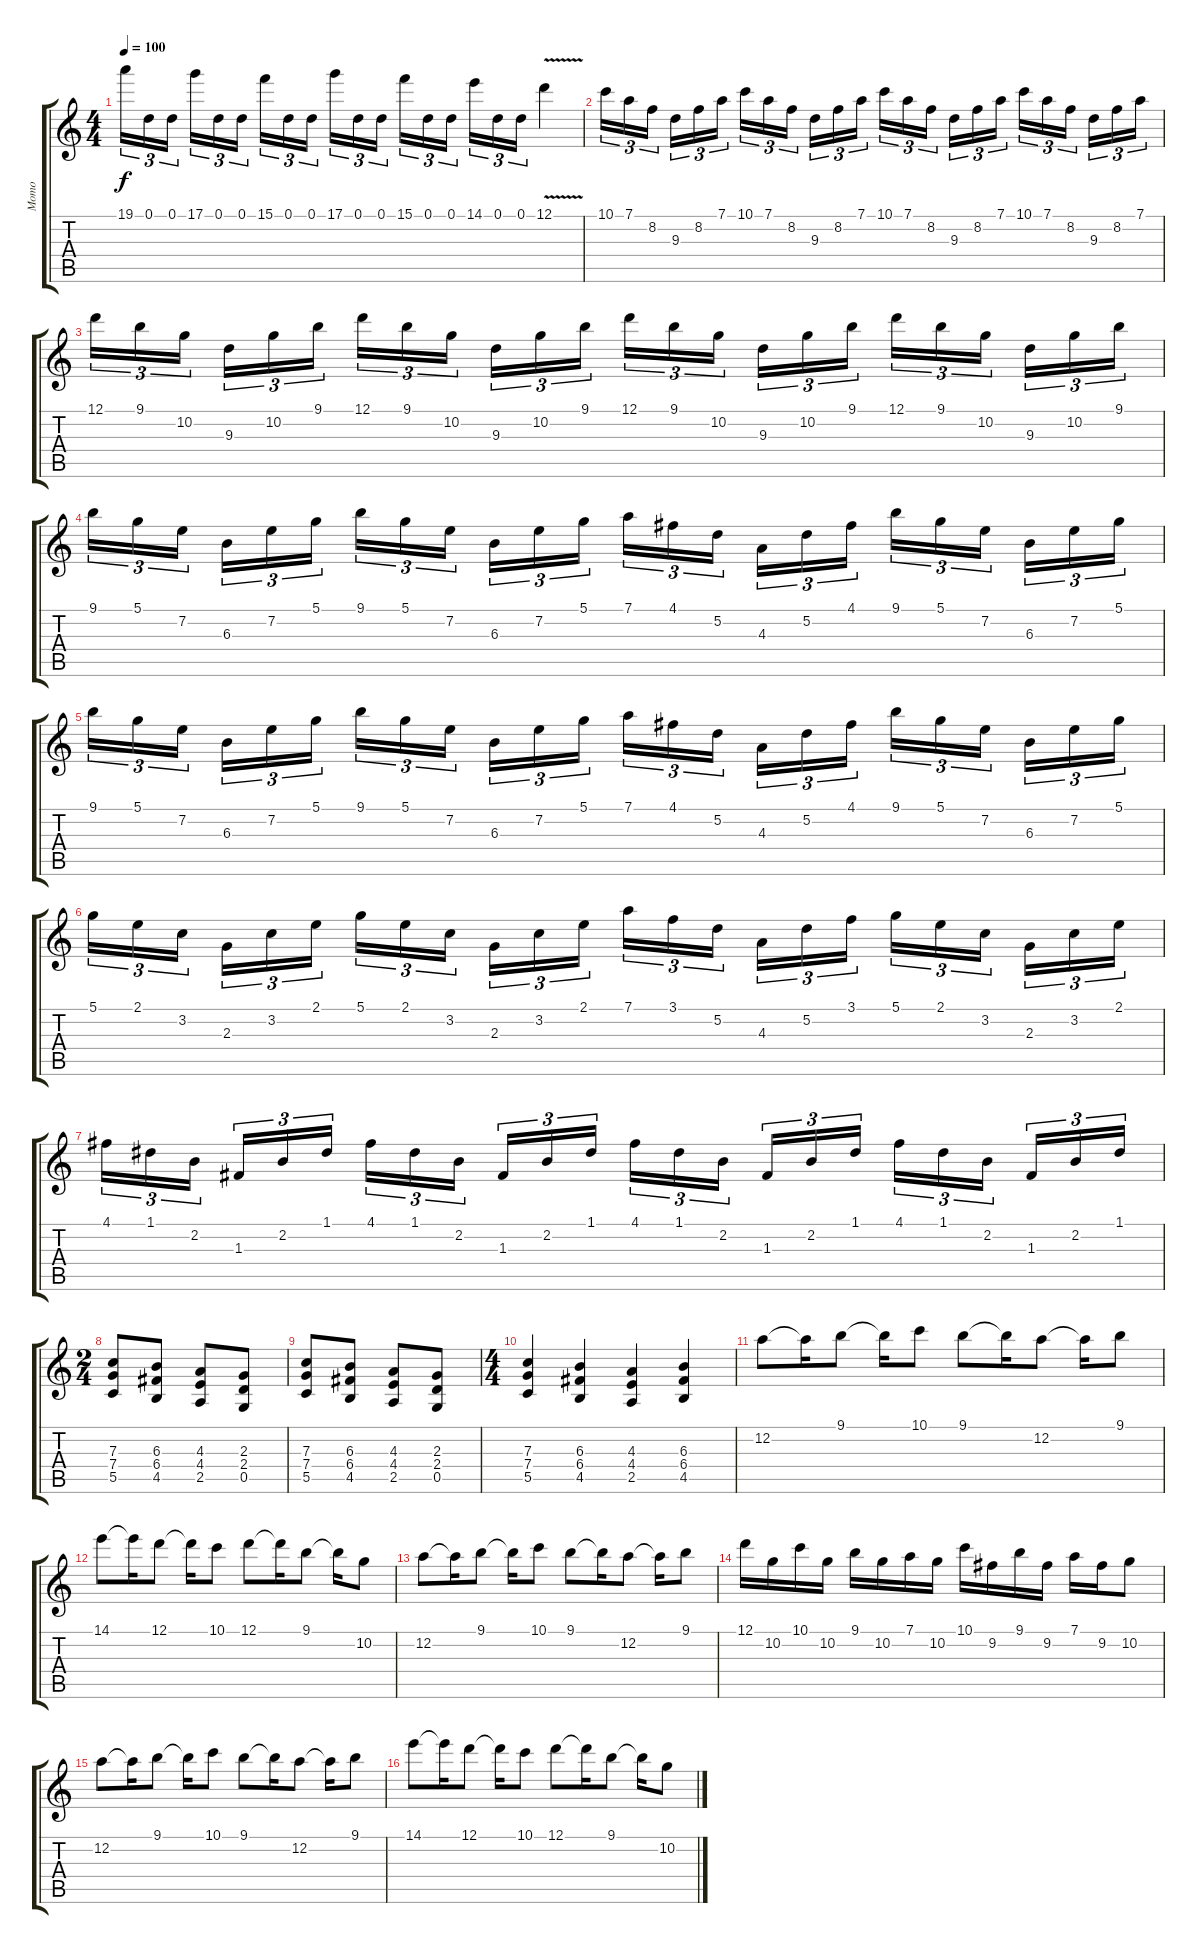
\track ("Momo" "Momo") {instrument distortionguitar}
\staff {score tabs}
\tuning (D4 A3 F3 C3 G2 D2) {hide}
\ts (4 4)
\tempo 100
\clef g2
\ks c
19.1.16{tu (3 2) dy f} 0.1.16{tu (3 2)} 0.1.16{tu (3 2) beam splitsecondary} 17.1.16{tu (3 2)} 0.1.16{tu (3 2)} 0.1.16{tu (3 2)} 15.1.16{tu (3 2)} 0.1.16{tu (3 2)} 0.1.16{tu (3 2) beam splitsecondary} 17.1.16{tu (3 2)} 0.1.16{tu (3 2)} 0.1.16{tu (3 2)} 15.1.16{tu (3 2)} 0.1.16{tu (3 2)} 0.1.16{tu (3 2) beam splitsecondary} 14.1.16{tu (3 2)} 0.1.16{tu (3 2)} 0.1.16{tu (3 2)} 12.1{v}.4 |
10.1.16{tu (3 2)} 7.1.16{tu (3 2)} 8.2.16{tu (3 2) beam splitsecondary} 9.3.16{tu (3 2)} 8.2.16{tu (3 2)} 7.1.16{tu (3 2)} 10.1.16{tu (3 2)} 7.1.16{tu (3 2)} 8.2.16{tu (3 2) beam splitsecondary} 9.3.16{tu (3 2)} 8.2.16{tu (3 2)} 7.1.16{tu (3 2)} 10.1.16{tu (3 2)} 7.1.16{tu (3 2)} 8.2.16{tu (3 2) beam splitsecondary} 9.3.16{tu (3 2)} 8.2.16{tu (3 2)} 7.1.16{tu (3 2)} 10.1.16{tu (3 2)} 7.1.16{tu (3 2)} 8.2.16{tu (3 2) beam splitsecondary} 9.3.16{tu (3 2)} 8.2.16{tu (3 2)} 7.1.16{tu (3 2)} |
12.1.16{tu (3 2)} 9.1.16{tu (3 2)} 10.2.16{tu (3 2) beam splitsecondary} 9.3.16{tu (3 2)} 10.2.16{tu (3 2)} 9.1.16{tu (3 2)} 12.1.16{tu (3 2)} 9.1.16{tu (3 2)} 10.2.16{tu (3 2) beam splitsecondary} 9.3.16{tu (3 2)} 10.2.16{tu (3 2)} 9.1.16{tu (3 2)} 12.1.16{tu (3 2)} 9.1.16{tu (3 2)} 10.2.16{tu (3 2) beam splitsecondary} 9.3.16{tu (3 2)} 10.2.16{tu (3 2)} 9.1.16{tu (3 2)} 12.1.16{tu (3 2)} 9.1.16{tu (3 2)} 10.2.16{tu (3 2) beam splitsecondary} 9.3.16{tu (3 2)} 10.2.16{tu (3 2)} 9.1.16{tu (3 2)} |
9.1.16{tu (3 2)} 5.1.16{tu (3 2)} 7.2.16{tu (3 2) beam splitsecondary} 6.3.16{tu (3 2)} 7.2.16{tu (3 2)} 5.1.16{tu (3 2)} 9.1.16{tu (3 2)} 5.1.16{tu (3 2)} 7.2.16{tu (3 2) beam splitsecondary} 6.3.16{tu (3 2)} 7.2.16{tu (3 2)} 5.1.16{tu (3 2)} 7.1.16{tu (3 2)} 4.1.16{tu (3 2)} 5.2.16{tu (3 2) beam splitsecondary} 4.3.16{tu (3 2)} 5.2.16{tu (3 2)} 4.1.16{tu (3 2)} 9.1.16{tu (3 2)} 5.1.16{tu (3 2)} 7.2.16{tu (3 2) beam splitsecondary} 6.3.16{tu (3 2)} 7.2.16{tu (3 2)} 5.1.16{tu (3 2)} |
9.1.16{tu (3 2)} 5.1.16{tu (3 2)} 7.2.16{tu (3 2) beam splitsecondary} 6.3.16{tu (3 2)} 7.2.16{tu (3 2)} 5.1.16{tu (3 2)} 9.1.16{tu (3 2)} 5.1.16{tu (3 2)} 7.2.16{tu (3 2) beam splitsecondary} 6.3.16{tu (3 2)} 7.2.16{tu (3 2)} 5.1.16{tu (3 2)} 7.1.16{tu (3 2)} 4.1.16{tu (3 2)} 5.2.16{tu (3 2) beam splitsecondary} 4.3.16{tu (3 2)} 5.2.16{tu (3 2)} 4.1.16{tu (3 2)} 9.1.16{tu (3 2)} 5.1.16{tu (3 2)} 7.2.16{tu (3 2) beam splitsecondary} 6.3.16{tu (3 2)} 7.2.16{tu (3 2)} 5.1.16{tu (3 2)} |
5.1.16{tu (3 2)} 2.1.16{tu (3 2)} 3.2.16{tu (3 2) beam splitsecondary} 2.3.16{tu (3 2)} 3.2.16{tu (3 2)} 2.1.16{tu (3 2)} 5.1.16{tu (3 2)} 2.1.16{tu (3 2)} 3.2.16{tu (3 2) beam splitsecondary} 2.3.16{tu (3 2)} 3.2.16{tu (3 2)} 2.1.16{tu (3 2)} 7.1.16{tu (3 2)} 3.1.16{tu (3 2)} 5.2.16{tu (3 2) beam splitsecondary} 4.3.16{tu (3 2)} 5.2.16{tu (3 2)} 3.1.16{tu (3 2)} 5.1.16{tu (3 2)} 2.1.16{tu (3 2)} 3.2.16{tu (3 2) beam splitsecondary} 2.3.16{tu (3 2)} 3.2.16{tu (3 2)} 2.1.16{tu (3 2)} |
4.1.16{tu (3 2)} 1.1.16{tu (3 2)} 2.2.16{tu (3 2) beam splitsecondary} 1.3.16{tu (3 2)} 2.2.16{tu (3 2)} 1.1.16{tu (3 2)} 4.1.16{tu (3 2)} 1.1.16{tu (3 2)} 2.2.16{tu (3 2) beam splitsecondary} 1.3.16{tu (3 2)} 2.2.16{tu (3 2)} 1.1.16{tu (3 2)} 4.1.16{tu (3 2)} 1.1.16{tu (3 2)} 2.2.16{tu (3 2) beam splitsecondary} 1.3.16{tu (3 2)} 2.2.16{tu (3 2)} 1.1.16{tu (3 2)} 4.1.16{tu (3 2)} 1.1.16{tu (3 2)} 2.2.16{tu (3 2) beam splitsecondary} 1.3.16{tu (3 2)} 2.2.16{tu (3 2)} 1.1.16{tu (3 2)} |
\ts (2 4)
(7.3 7.4 5.5).8 (6.3 6.4 4.5).8 (4.3 4.4 2.5).8 (2.3 2.4 0.5).8 |
(7.3 7.4 5.5).8 (6.3 6.4 4.5).8 (4.3 4.4 2.5).8 (2.3 2.4 0.5).8 |
\ts (4 4)
(7.3 7.4 5.5).4 (6.3 6.4 4.5).4 (4.3 4.4 2.5).4 (6.3 6.4 4.5).4 |
12.2.8 12.2{t}.16 9.1.8 9.1{t}.16 10.1.8 9.1.8 9.1{t}.16 12.2.8 12.2{t}.16 9.1.8 |
14.1.8 14.1{t}.16 12.1.8 12.1{t}.16 10.1.8 12.1.8 12.1{t}.16 9.1.8 9.1{t}.16 10.2.8 |
12.2.8 12.2{t}.16 9.1.8 9.1{t}.16 10.1.8 9.1.8 9.1{t}.16 12.2.8 12.2{t}.16 9.1.8 |
12.1.16 10.2.16 10.1.16 10.2.16 9.1.16 10.2.16 7.1.16 10.2.16 10.1.16 9.2.16 9.1.16 9.2.16 7.1.16 9.2.16 10.2.8 |
12.2.8 12.2{t}.16 9.1.8 9.1{t}.16 10.1.8 9.1.8 9.1{t}.16 12.2.8 12.2{t}.16 9.1.8 |
14.1.8 14.1{t}.16 12.1.8 12.1{t}.16 10.1.8 12.1.8 12.1{t}.16 9.1.8 9.1{t}.16 10.2.8
